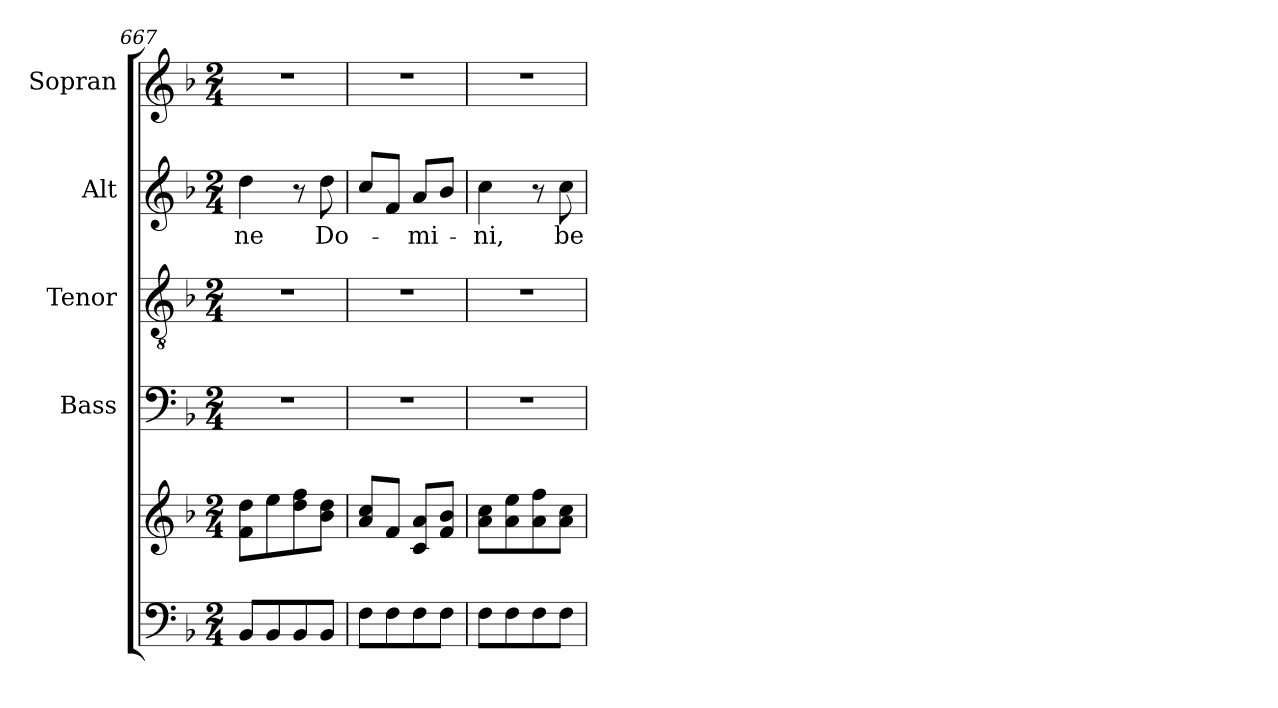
**kern	**kern	**kern	**kern	**kern	**text	**kern
*part5	*part5	*part4	*part3	*part2	*part2	*part1
*staff6	*staff5	*staff4	*staff3	*staff2	*staff2	*staff1
*	*	*I"Bass	*I"Tenor	*I"Alt	*	*I"Sopran
*	*	*I'B.	*I'T.	*I'A.	*	*I'S.
*clefF4	*clefG2	*clefF4	*clefGv2	*clefG2	*	*clefG2
*k[b-]	*k[b-]	*k[b-]	*k[b-]	*k[b-]	*	*k[b-]
*F:	*F:	*F:	*F:	*F:	*	*F:
*M2/4	*M2/4	*M2/4	*M2/4	*M2/4	*	*M2/4
=667	=667	=667	=667	=667	=667	=667
!	!	!	!	!	!LO:LY:b	!
8BB-/L	8f\ 8dd\L	2r	2r	4dd\	-ne	2r
8BB-/	8ee\	.	.	.	.	.
8BB-/	8dd\ 8ff\	.	.	8r	.	.
!	!	!	!	!	!LO:LY:b	!
8BB-/J	8b-\ 8dd\J	.	.	8dd\	Do-	.
=668	=668	=668	=668	=668	=668	=668
8F\L	8a/ 8cc/L	2r	2r	8cc/L	.	2r
8F\	8f/J	.	.	8f/J	.	.
!	!	!	!	!	!LO:LY:b	!
8F\	8c/ 8a/L	.	.	8a/L	-mi-	.
8F\J	8f/ 8b-/J	.	.	8b-/J	.	.
=669	=669	=669	=669	=669	=669	=669
!	!	!	!	!	!LO:LY:b	!
8F\L	8a\ 8cc\L	2r	2r	4cc\	-ni,	2r
8F\	8a\ 8ee\	.	.	.	.	.
8F\	8a\ 8ff\	.	.	8r	.	.
!	!	!	!	!	!LO:LY:b	!
8F\J	8a\ 8cc\J	.	.	8cc\	be-	.
=	=	=	=	=	=	=
*-	*-	*-	*-	*-	*-	*-
